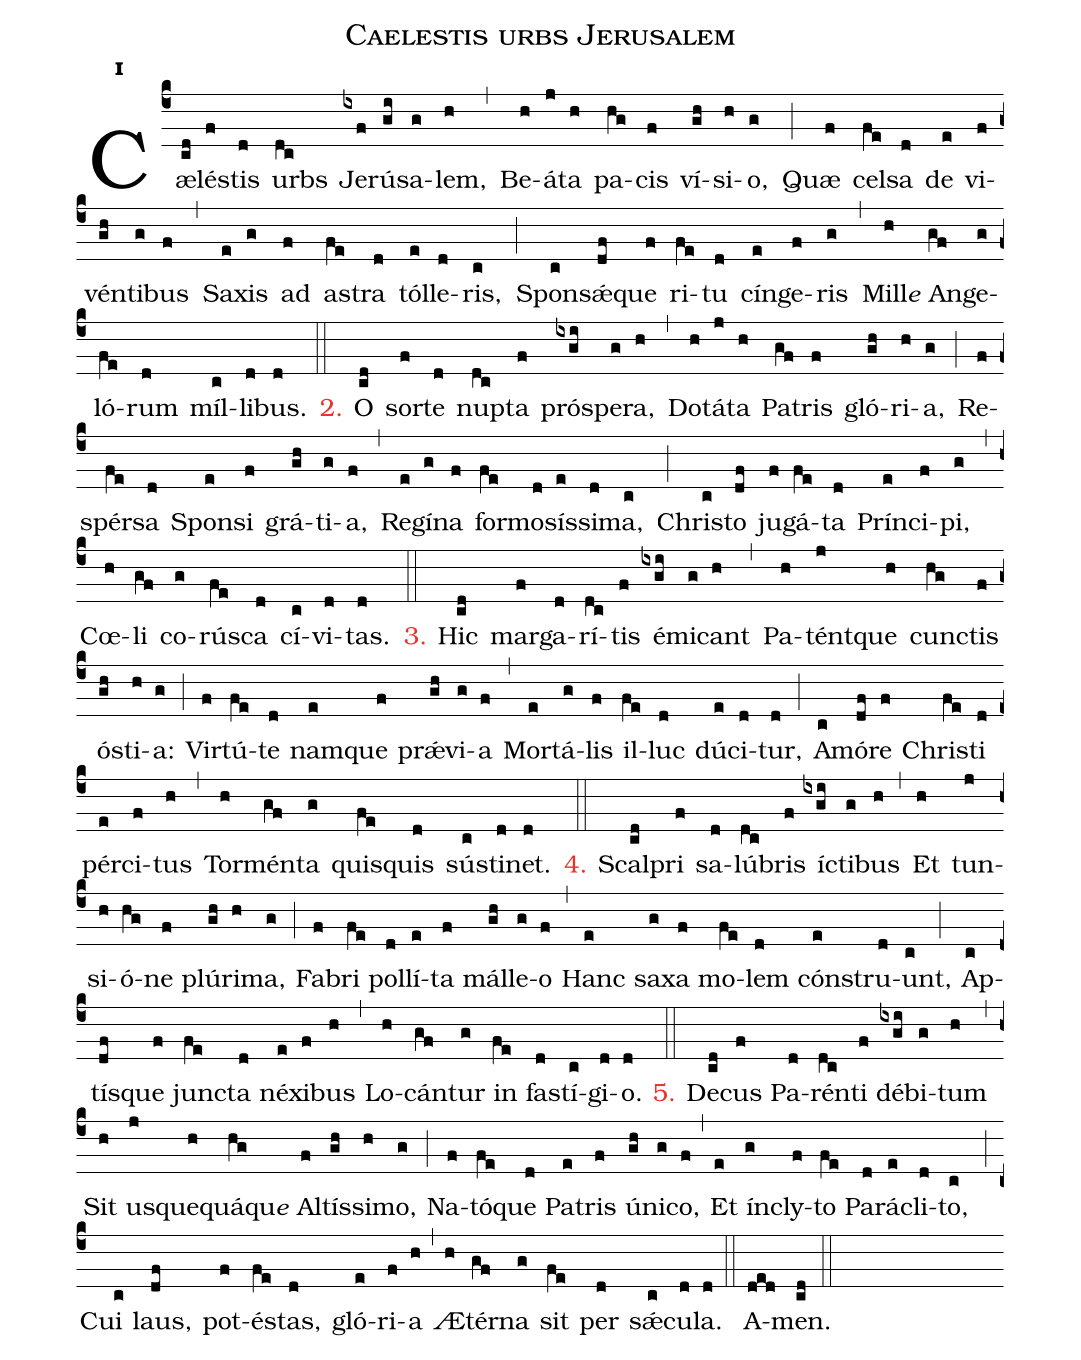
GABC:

name:Caelestis urbs Jerusalem;
office-part:hy;
mode:1;
%%
initial-style: 1;
name: Caelestis urbs Jerusalem;
mode: 1;
office-part: Hymnus;
annotation: Hymn.;
annotation: i;
nabc-lines:1;
%%
(c4) Cæ(cd)lés(f)tis(d) urbs(dc) Je(ixf)rú(gi)sa(g)lem,(h) (,)
Be(h)á(j)ta(h) pa(hg)cis(f) ví(gh)si(h)o,(g) (;)
Quæ(f) cel(fe)sa(d) de(e) vi(f)vén(gh)ti(g)bus(f) (,)
Sa(e)xis(g) ad(f) as(fe)tra(d) tól(e)le(d)ris,(c) (;)
Spon(c)sǽ(df)que(f) ri(fe)tu(d) cín(e)ge(f)ris(g) (,)
Mil(h)l<e>e</e> An(gf)ge(g)ló(fe)rum(d) míl(c)li(d)bus.(d) (::)

<c>2.</c> O(cd) sor(f)te(d) nup(dc)ta(f) pró(ixgi)spe(g)ra,(h) (,)
Do(h)tá(j)ta(h) Pa(gf)tris(f) gló(gh)ri(h)a,(g) (;)
Re(f)spér(fe)sa(d) Spon(e)si(f) grá(gh)ti(g)a,(f) (,)
Re(e)gí(g)na(f) for(fe)mo(d)sís(e)si(d)ma,(c) (;)
Chris(c)to(df) ju(f)gá(fe)ta(d) Prín(e)ci(f)pi,(g) (,)
Cœ(h)li(gf) co(g)rús(fe)ca(d) cí(c)vi(d)tas.(d) (::)

<c>3.</c> Hic(cd) mar(f)ga(d)rí(dc)tis(f) é(ixgi)mi(g)cant(h) (,)
Pa(h)tént(j)que(h) cunc(hg)tis(f) ós(gh)ti(h)a:(g) (;)
Vir(f)tú(fe)te(d) nam(e)que(f) prǽ(gh)vi(g)a(f) (,)
Mor(e)tá(g)lis(f) il(fe)luc(d) dú(e)ci(d)tur,(d) (;)
A(c)mó(df)re(f) Chris(fe)ti(d) pér(e)ci(f)tus(h) (,)
Tor(h)mén(gf)ta(g) quis(fe)quis(d) sús(c)ti(d)net.(d) (::)

<c>4.</c> Scal(cd)pri(f) sa(d)lú(dc)bris(f) íc(ixgi)ti(g)bus(h) (,)
Et(h) tun(j)si(h)ó(hg)ne(f) plú(gh)ri(h)ma,(g) (;)
Fa(f)bri(fe) pol(d)lí(e)ta(f) mál(gh)le(g)o(f) (,)
Hanc(e) sa(g)xa(f) mo(fe)lem(d) cón(e)stru(d)unt,(c) (;)
Ap(c)tís(df)que(f) junc(fe)ta(d) né(e)xi(f)bus(h) (,)
Lo(h)cán(gf)tur(g) in(fe) fas(d)tí(c)gi(d)o.(d) (::)

<c>5.</c> De(cd)cus(f) Pa(d)rén(dc)ti(f) dé(ixgi)bi(g)tum(h) (,)
Sit(h) us(j)que(h)quá(hg)qu<e>e</e> Al(f)tís(gh)si(h)mo,(g) (;)
Na(f)tó(fe)que(d) Pa(e)tris(f) ú(gh)ni(g)co,(f) (,)
Et(e) ín(g)cly(f)to(fe) Pa(d)rá(e)cli(d)to,(c) (;)
Cui(c) laus,(df) pot(f)és(fe)tas,(d) gló(e)ri(f)a(h) (,)
Æ(h)tér(gf)na(g) sit(fe) per(d) sǽ(c)cu(d)la.(d) (::)
A(ded)men.(cd) (::)
